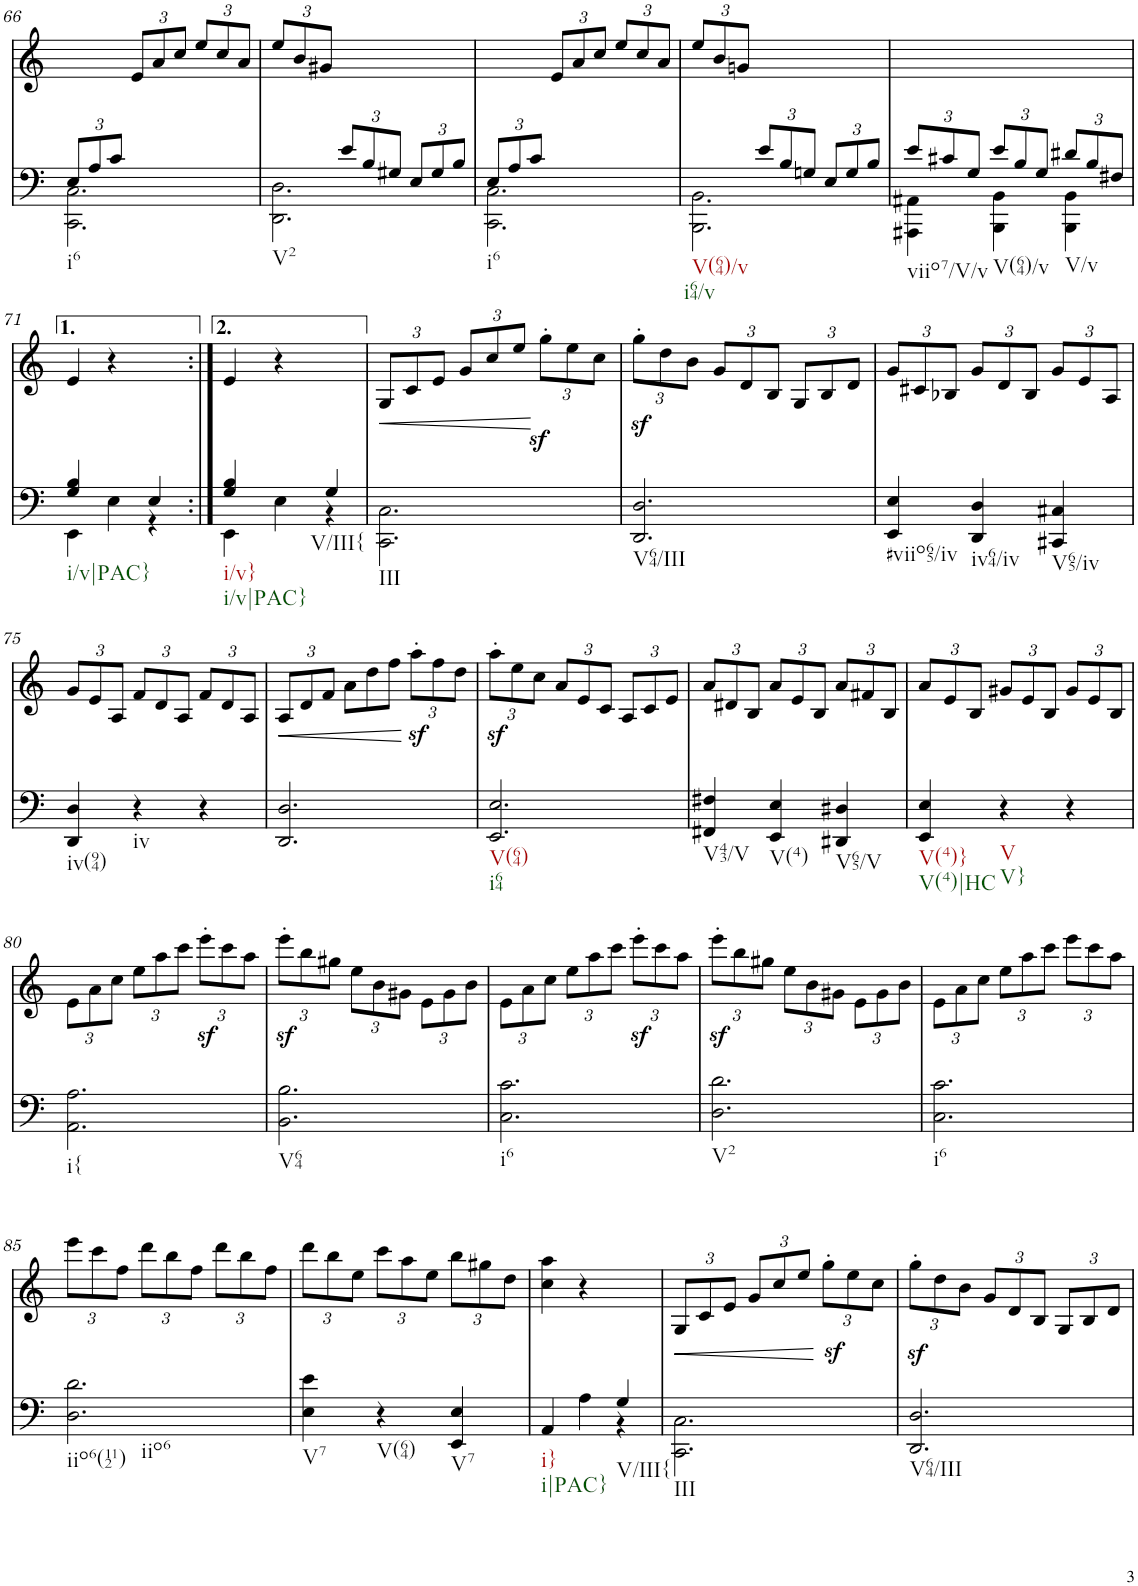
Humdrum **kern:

**kern	**kern	**dynam
*part2	*part1	*part1
*staff2	*staff1	*staff1
*I"piano	*I"piano	*
*I'Pno	*I'Pno	*
!!LO:PB:g=z
*clefF4	*clefG2	*
*k[]	*k[]	*
*M3/4	*M3/4	*
*Xbrackettup	*	*
=66	=66	=66
*^	*	*
!LO:TX:b:t=i6	!	!	!
12E/L	2.CC\ 2.C\	4ryy	.
12A/	.	.	.
12c/J	.	.	.
*	*	*Xbrackettup	*
4ryy	.	12e/L	.
.	.	12a/	.
.	.	12cc/J	.
4ryy	.	12ee/L	.
.	.	12cc/	.
.	.	12a/J	.
=67	=67	=67	=67
!LO:TX:b:t=V2	!	!	!
4ryy	2.DD\ 2.D\	12ee/L	.
.	.	12b/	.
.	.	12g#X/J	.
12e/L	.	4ryy	.
12B/	.	.	.
12G#X/J	.	.	.
12E/L	.	4ryy	.
12G#/	.	.	.
12B/J	.	.	.
=68	=68	=68	=68
!LO:TX:b:t=i6	!	!	!
12E/L	2.CC\ 2.C\	4ryy	.
12A/	.	.	.
12c/J	.	.	.
4ryy	.	12e/L	.
.	.	12a/	.
.	.	12cc/J	.
4ryy	.	12ee/L	.
.	.	12cc/	.
.	.	12a/J	.
=69	=69	=69	=69
!LO:TX:b:t=V(64)/v	!	!	!
!LO:TX:b:t=i64/v	!	!	!
4ryy	2.BBB\ 2.BB\	12ee/L	.
.	.	12b/	.
.	.	12gn/J	.
12e/L	.	4ryy	.
12B/	.	.	.
12Gn/J	.	.	.
12E/L	.	4ryy	.
12G/	.	.	.
12B/J	.	.	.
=70	=70	=70	=70
!LO:TX:b:t=viio7/V/v	!	!	!
12e/L	4AAA#X\ 4AA#X\	2.ryy	.
12c#X/	.	.	.
12G/J	.	.	.
!LO:TX:b:t=V(64)/v	!	!	!
12e/L	4BBB\ 4BB\	.	.
12B/	.	.	.
12G/J	.	.	.
!LO:TX:b:t=V/v	!	!	!
12d#X/L	4BBB\ 4BB\	.	.
12B/	.	.	.
12F#X/J	.	.	.
!!LO:LB:g=z
=71	=71	=71	=71
!LO:TX:b:t=i/v|PAC}	!	!	!
4G/ 4B/	4EE\	4e/	.
4ryy	4E\	4r	.
4E/	4r	4ryy	.
=71X4:|!	=71X4:|!	=71X4:|!	=71X4:|!
!LO:TX:b:t=i/v}	!	!	!
!LO:TX:b:t=i/v|PAC}	!	!	!
4G/ 4B/	4EE\	4e/	.
4ryy	4E\	4r	.
!LO:TX:b:t=V/III{	!	!	!
4G/	4r	4ryy	.
=72	=72	=72	=72
!LO:TX:b:t=III	!	!	!
!	!	!	!LO:HP:b
*v	*v	*	*
2.CC\z> 2.C\z>	12G/L	<
.	12c/	.
.	12e/J	.
.	12g/L	.
.	12cc/	.
.	12ee/J	.
.	12gg'\L	[
.	12ee\	.
.	12cc\J	.
=73	=73	=73
!LO:TX:b:t=V64/III	!	!
2.DD/ 2.D/	12ggz<'\L	.
.	12dd\	.
.	12b\J	.
.	12g/L	.
.	12d/	.
.	12B/J	.
.	12G/L	.
.	12B/	.
.	12d/J	.
=74	=74	=74
!LO:TX:b:t=#viio65/iv	!	!
4EE/ 4E/	12g/L	.
.	12c#X/	.
.	12B-X/J	.
!LO:TX:b:t=iv64/iv	!	!
4DD/ 4D/	12g/L	.
.	12d/	.
.	12B-/J	.
!LO:TX:b:t=V65/iv	!	!
4CC#X/ 4C#X/	12g/L	.
.	12e/	.
.	12A/J	.
!!LO:LB:g=z
=75	=75	=75
!LO:TX:b:t=iv(94)	!	!
4DD/ 4D/	12g/L	.
.	12e/	.
.	12A/J	.
!LO:TX:b:t=iv	!	!
4r	12f/L	.
.	12d/	.
.	12A/J	.
4r	12f/L	.
.	12d/	.
.	12A/J	.
=76	=76	=76
!	!	!LO:HP:b
2.DD/ 2.D/	12A/L	<
.	12d/	.
.	12f/J	.
.	12a\L	.
.	12dd\	.
.	12ff\J	.
.	12aaz<'\L	[
.	12ff\	.
.	12dd\J	.
=77	=77	=77
!LO:TX:b:t=V(64)	!	!
!LO:TX:b:t=i64	!	!
2.EE/ 2.E/	12aaz<'\L	.
.	12ee\	.
.	12cc\J	.
.	12a/L	.
.	12e/	.
.	12c/J	.
.	12A/L	.
.	12c/	.
.	12e/J	.
=78	=78	=78
!LO:TX:b:t=V43/V	!	!
4FF#X/ 4F#X/	12a/L	.
.	12d#X/	.
.	12B/J	.
!LO:TX:b:t=V(4)	!	!
4EE/ 4E/	12a/L	.
.	12e/	.
.	12B/J	.
!LO:TX:b:t=V65/V	!	!
4DD#X/ 4D#X/	12a/L	.
.	12f#X/	.
.	12B/J	.
=79	=79	=79
!LO:TX:b:t=V(4)}	!	!
!LO:TX:b:t=V(4)|HC	!	!
4EE/ 4E/	12a/L	.
.	12e/	.
.	12B/J	.
!LO:TX:b:t=V	!	!
!LO:TX:b:t=V}	!	!
4r	12g#X/L	.
.	12e/	.
.	12B/J	.
4r	12g#/L	.
.	12e/	.
.	12B/J	.
!!LO:LB:g=z
=80	=80	=80
!LO:TX:b:t=i{	!	!
2.AA\ 2.A\	12e\L	.
.	12a\	.
.	12cc\J	.
.	12ee\L	.
.	12aa\	.
.	12ccc\J	.
.	12eeez<'\L	.
.	12ccc\	.
.	12aa\J	.
=81	=81	=81
!LO:TX:b:t=V64	!	!
2.BB\ 2.B\	12eeez<'\L	.
.	12bb\	.
.	12gg#X\J	.
.	12ee\L	.
.	12b\	.
.	12g#X\J	.
.	12e\L	.
.	12g#\	.
.	12b\J	.
=82	=82	=82
!LO:TX:b:t=i6	!	!
2.C\ 2.c\	12e\L	.
.	12a\	.
.	12cc\J	.
.	12ee\L	.
.	12aa\	.
.	12ccc\J	.
.	12eeez<'\L	.
.	12ccc\	.
.	12aa\J	.
=83	=83	=83
!LO:TX:b:t=V2	!	!
2.D\ 2.d\	12eeez<'\L	.
.	12bb\	.
.	12gg#X\J	.
.	12ee\L	.
.	12b\	.
.	12g#X\J	.
.	12e\L	.
.	12g#\	.
.	12b\J	.
=84	=84	=84
!LO:TX:b:t=i6	!	!
2.C\ 2.c\	12e\L	.
.	12a\	.
.	12cc\J	.
.	12ee\L	.
.	12aa\	.
.	12ccc\J	.
.	12eee\L	.
.	12ccc\	.
.	12aa\J	.
!!LO:LB:g=z
=85	=85	=85
!LO:TX:b:t=iio6(112)	!	!
!LO:TX:b:t=iio6	!	!
2.D\ 2.d\	12eee\L	.
.	12ccc\	.
.	12ff\J	.
.	12ddd\L	.
.	12bb\	.
.	12ff\J	.
.	12ddd\L	.
.	12bb\	.
.	12ff\J	.
=86	=86	=86
!LO:TX:b:t=V7	!	!
4E\ 4e\	12ddd\L	.
.	12bb\	.
.	12ee\J	.
!LO:TX:b:t=V(64)	!	!
4r	12ccc\L	.
.	12aa\	.
.	12ee\J	.
!LO:TX:b:t=V7	!	!
4EE/ 4E/	12bb\L	.
.	12gg#X\	.
.	12dd\J	.
=87	=87	=87
*^	*	*
!LO:TX:b:t=i}	!	!	!
!LO:TX:b:t=i|PAC}	!	!	!
4AA/	4ryy	4cc\ 4aa\	.
4ryy	4A\	4r	.
!LO:TX:b:t=V/III{	!	!	!
4G/	4r	4ryy	.
=88	=88	=88	=88
!LO:TX:b:t=III	!	!	!
!	!	!	!LO:HP:b
*v	*v	*	*
2.CC\z> 2.C\z>	12G/L	<
.	12c/	.
.	12e/J	.
.	12g/L	.
.	12cc/	.
.	12ee/J	.
.	12gg'\L	[
.	12ee\	.
.	12cc\J	.
=89	=89	=89
!LO:TX:b:t=V64/III	!	!
2.DD/z> 2.D/z>	12gg'\L	.
.	12dd\	.
.	12b\J	.
.	12g/L	.
.	12d/	.
.	12B/J	.
.	12G/L	.
.	12B/	.
.	12d/J	.
=	=	=
*-	*-	*-
